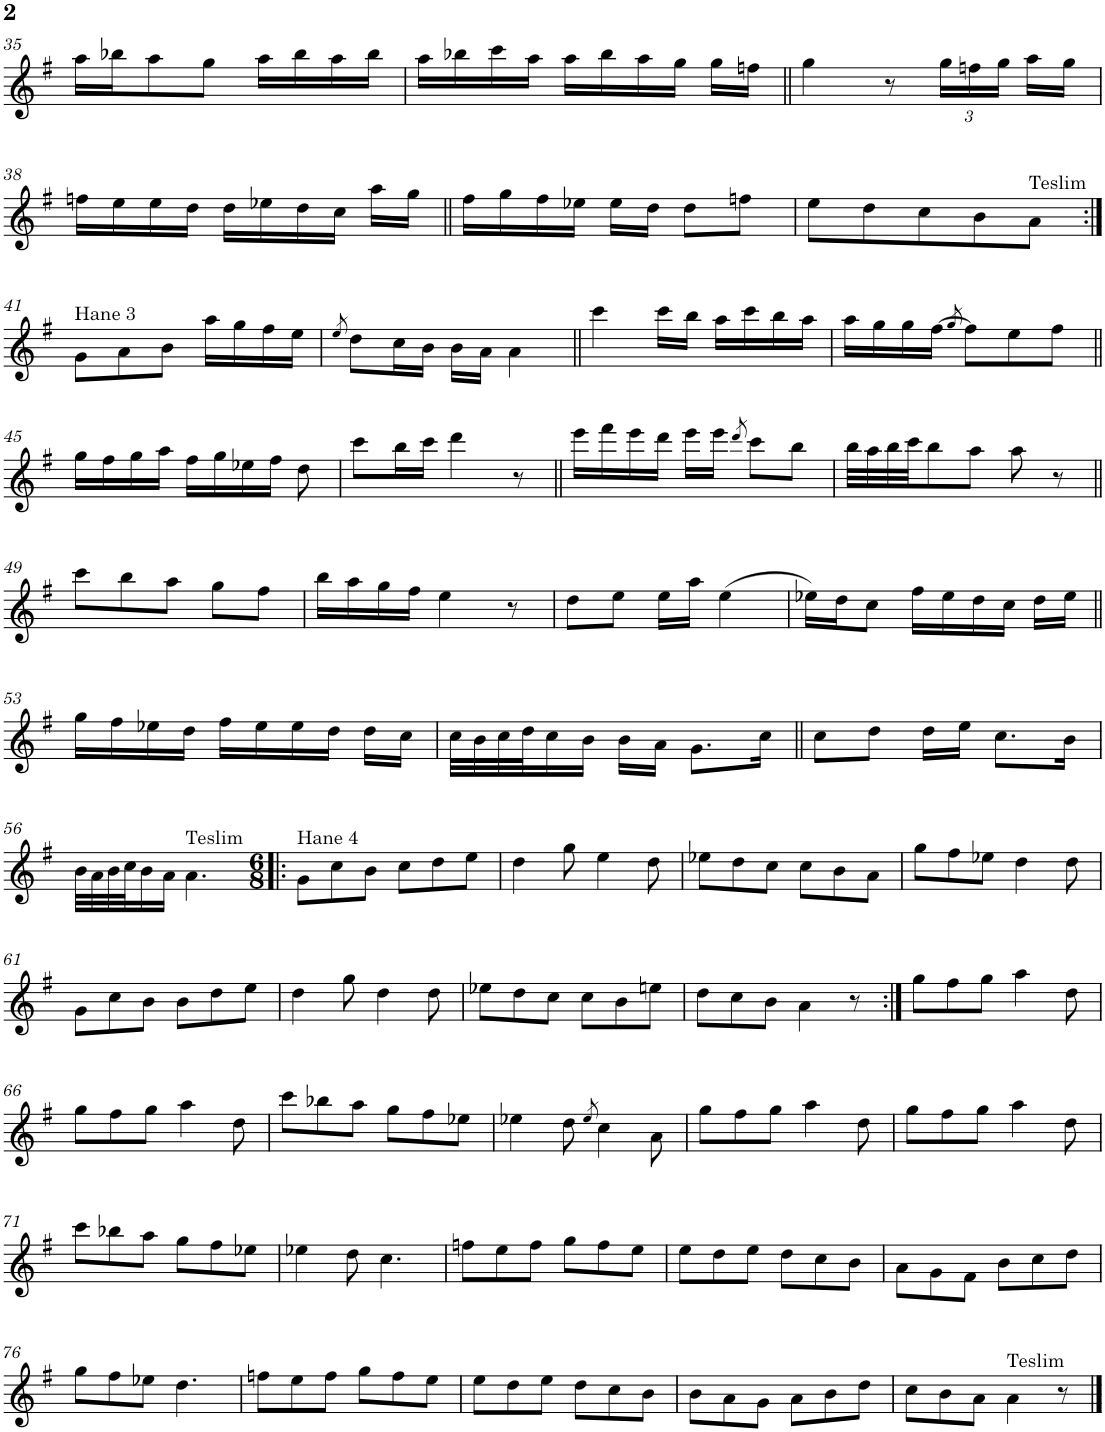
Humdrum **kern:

**kern
*part1
*staff1
*I"Voice
*I'Vo.
!!LO:PB:g=z
*clefG2
*k[f#]
*M5/8
=35
16aa\LL
16bb-X\J
8aa\
8gg\J
16aa\LL
16bb-\
16aa\
16bb-\JJ
=36
16aa\LL
16bb-X\
16ccc\
16aa\JJ
16aa\LL
16bb-\
16aa\
16gg\JJ
16gg\LL
16ffn\JJ
=37||
4gg\
8r
*Xbrackettup
24gg\LL
24ffn\
24gg\JJ
16aa\LL
16gg\JJ
!!LO:LB:g=z
=38
16ffn\LL
16ee\
16ee\
16dd\JJ
16dd\LL
16ee-X\
16dd\
16cc\JJ
16aa\LL
16gg\JJ
=39||
16ff#\LL
16gg\
16ff#\
16ee-X\JJ
16ee-\LL
16dd\JJ
8dd\L
8ffn\J
=40
8ee\L
8dd\
8cc\
8b\
!LO:TX:a:t=Teslim
8a\J
!!LO:LB:g=z
=41:|!
!LO:TX:a:t=Hane 3
8g\L
8a\
8b\J
16aa\LL
16gg\
16ff#\
16ee\JJ
=42
8qee/
8dd\L
16cc\L
16b\JJ
16b\LL
16a\JJ
4a\
=43||
4ccc\
16ccc\LL
16bb\JJ
16aa\LL
16ccc\
16bb\
16aa\JJ
=44
16aa\LL
16gg\
16gg\
[16ff#\JJ
8qgg/
8ff#\L]
8ee\
8ff#\J
!!LO:LB:g=z
=45||
16gg\LL
16ff#\
16gg\
16aa\JJ
16ff#\LL
16gg\
16ee-X\
16ff#\JJ
8dd\
=46
8ccc\L
16bb\L
16ccc\JJ
4ddd\
8r
=47||
16eee\LL
16fff#\
16eee\
16ddd\JJ
16eee\LL
16eee\JJ
8qddd/
8ccc\L
8bb\J
=48
32bb\LLL
32aa\
32bb\
32ccc\JJ
8bb\
8aa\J
8aa\
8r
!!LO:LB:g=z
=49||
8ccc\L
8bb\
8aa\J
8gg\L
8ff#\J
=50
16bb\LL
16aa\
16gg\
16ff#\JJ
4ee\
8r
=51
8dd\L
8ee\J
16ee\LL
16aa\JJ
(4ee\
=52
16ee-X\LL)
16dd\J
8cc\J
16ff#\LL
16ee-\
16dd\
16cc\JJ
16dd\LL
16ee-\JJ
!!LO:LB:g=z
=53||
16gg\LL
16ff#\
16ee-X\
16dd\JJ
16ff#\LL
16ee-\
16ee-\
16dd\JJ
16dd\LL
16cc\JJ
=54
32cc\LLL
32b\
32cc\
32dd\J
16cc\
16b\JJ
16b\LL
16a\JJ
8.g\L
16cc\Jk
=55||
8cc\L
8dd\J
16dd\LL
16ee\JJ
8.cc\L
16b\Jk
!!LO:LB:g=z
=56
32b\LLL
32a\
32b\
32cc\J
16b\
16a\JJ
!LO:TX:a:t=Teslim
4.a\
=57!|:
*M6/8
!LO:TX:a:t=Hane 4
8g\L
8cc\
8b\J
8cc\L
8dd\
8ee\J
=58
4dd\
8gg\
4ee\
8dd\
=59
8ee-X\L
8dd\
8cc\J
8cc\L
8b\
8a\J
=60
8gg\L
8ff#\
8ee-X\J
4dd\
8dd\
!!LO:LB:g=z
=61
8g\L
8cc\
8b\J
8b\L
8dd\
8ee\J
=62
4dd\
8gg\
4dd\
8dd\
=63
8ee-X\L
8dd\
8cc\J
8cc\L
8b\
8een\J
=64
8dd\L
8cc\
8b\J
4a\
8r
=65:|!
8gg\L
8ff#\
8gg\J
4aa\
8dd\
!!LO:LB:g=z
=66
8gg\L
8ff#\
8gg\J
4aa\
8dd\
=67
8ccc\L
8bb-X\
8aa\J
8gg\L
8ff#\
8ee-X\J
=68
4ee-X\
8dd\
8qee-/
4cc\
8a\
=69
8gg\L
8ff#\
8gg\J
4aa\
8dd\
=70
8gg\L
8ff#\
8gg\J
4aa\
8dd\
!!LO:LB:g=z
=71
8ccc\L
8bb-X\
8aa\J
8gg\L
8ff#\
8ee-X\J
=72
4ee-X\
8dd\
4.cc\
=73
8ffn\L
8ee\
8ff\J
8gg\L
8ff\
8ee\J
=74
8ee\L
8dd\
8ee\J
8dd\L
8cc\
8b\J
=75
8a\L
8g\
8f#\J
8b\L
8cc\
8dd\J
!!LO:LB:g=z
=76
8gg\L
8ff#\
8ee-X\J
4.dd\
=77
8ffn\L
8ee\
8ff\J
8gg\L
8ff\
8ee\J
=78
8ee\L
8dd\
8ee\J
8dd\L
8cc\
8b\J
=79
8b\L
8a\
8g\J
8a\L
8b\
8dd\J
=80
8cc\L
8b\
8a\J
!LO:TX:a:t=Teslim
4a\
8r
==
*-
